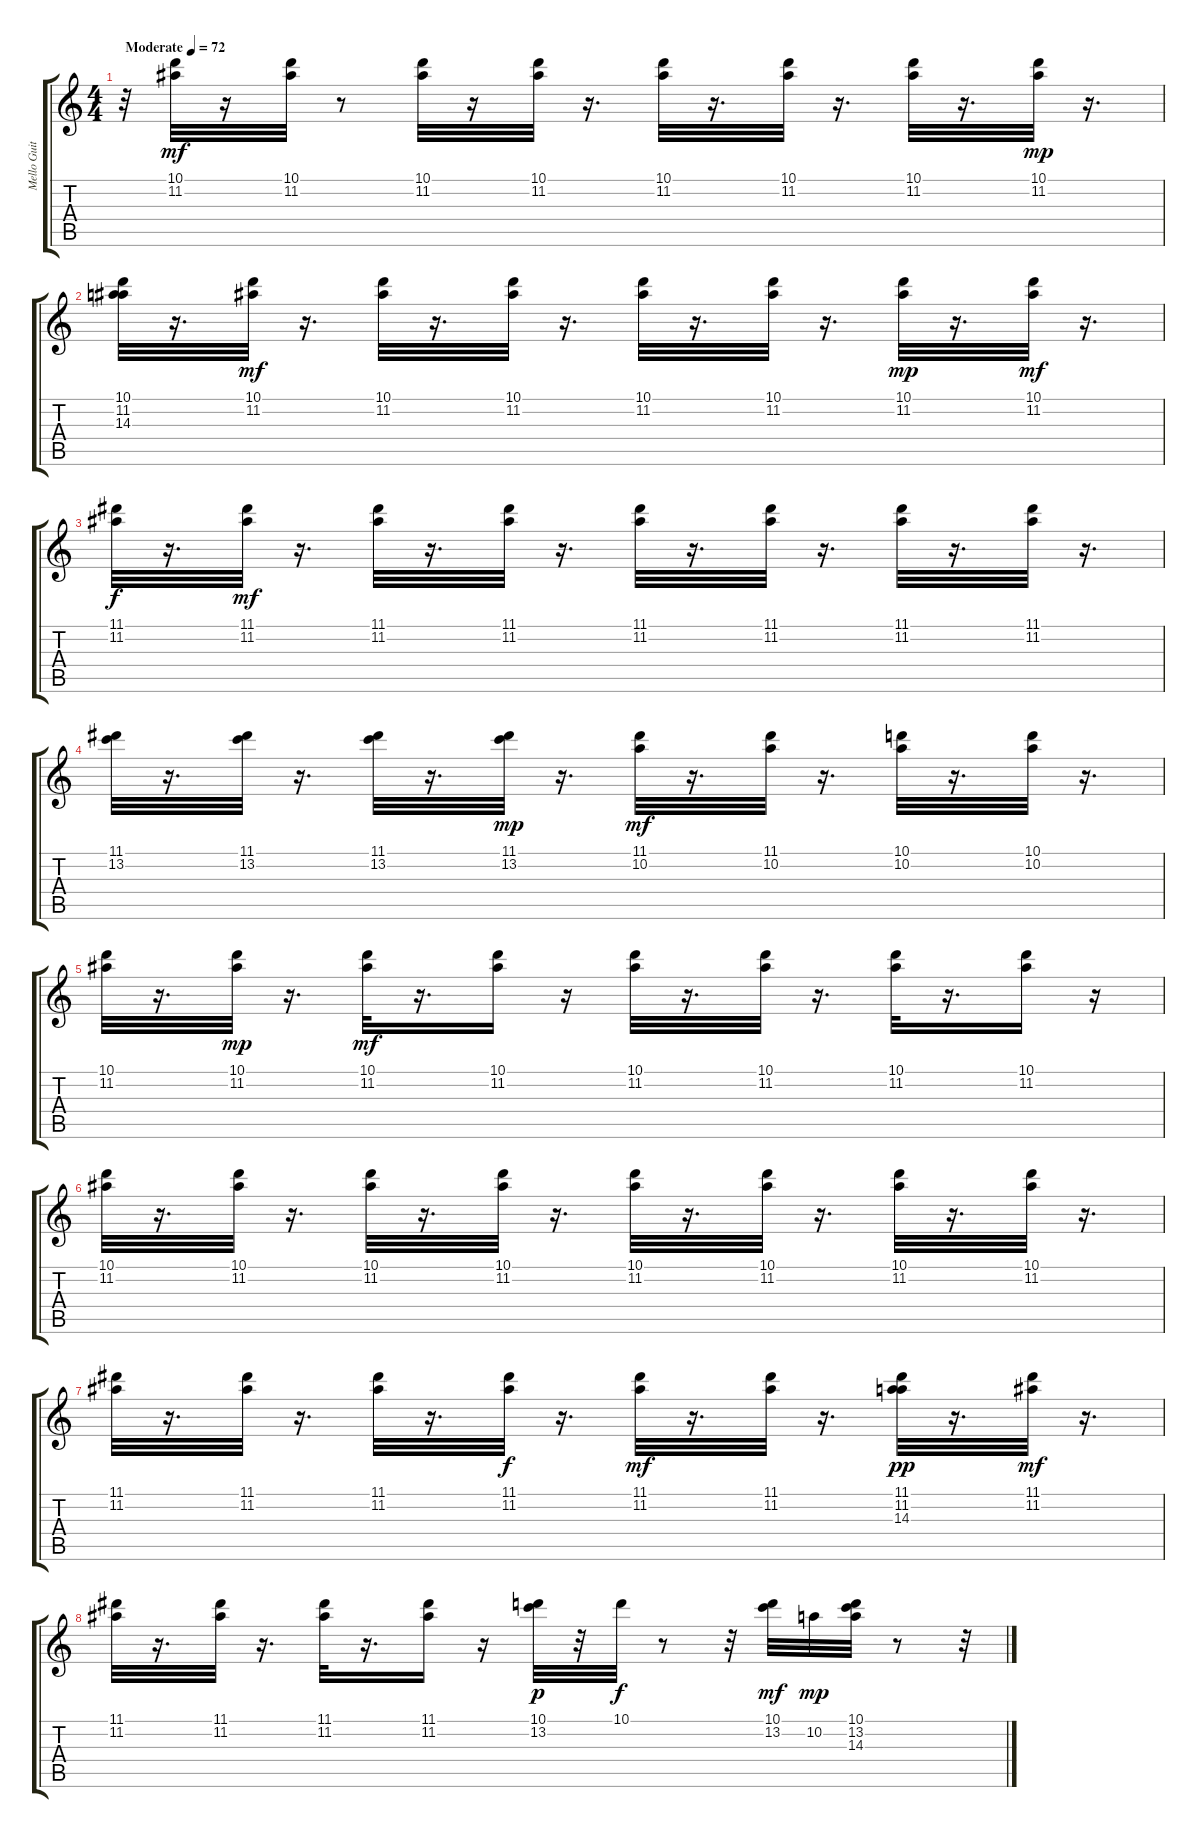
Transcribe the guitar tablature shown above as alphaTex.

\track ("Mello Guitar" "Mello Guit") {instrument electricguitarmuted}
\staff {score tabs}
\tuning (E4 B3 G3 D3 A2 E2) {hide}
\ts (4 4)
\tempo (72 "Moderate")
\clef g2
\ks c
r.32{dy mf instrument electricguitarmuted} (10.1 11.2).32 r.16 (10.1 11.2).32 r.8 (10.1 11.2).32 r.16 (10.1 11.2).32 r.16{d} (10.1 11.2).32 r.16{d} (10.1 11.2).32 r.16{d} (10.1 11.2).32 r.16{d} (10.1 11.2).32{dy mp} r.16{d} |
(10.1 11.2 14.3).32 r.16{d} (10.1 11.2).32{dy mf} r.16{d} (10.1 11.2).32 r.16{d} (10.1 11.2).32 r.16{d} (10.1 11.2).32 r.16{d} (10.1 11.2).32 r.16{d} (10.1 11.2).32{dy mp} r.16{d} (10.1 11.2).32{dy mf} r.16{d} |
(11.1 11.2).32{dy f} r.16{d} (11.1 11.2).32{dy mf} r.16{d} (11.1 11.2).32 r.16{d} (11.1 11.2).32 r.16{d} (11.1 11.2).32 r.16{d} (11.1 11.2).32 r.16{d} (11.1 11.2).32 r.16{d} (11.1 11.2).32 r.16{d} |
(11.1 13.2).32 r.16{d} (11.1 13.2).32 r.16{d} (11.1 13.2).32 r.16{d} (11.1 13.2).32{dy mp} r.16{d} (11.1 10.2).32{dy mf} r.16{d} (11.1 10.2).32 r.16{d} (10.1 10.2).32 r.16{d} (10.1 10.2).32 r.16{d} |
(10.1 11.2).32 r.16{d} (10.1 11.2).32{dy mp} r.16{d} (10.1 11.2).32{dy mf} r.16{d} (10.1 11.2).16 r.16 (10.1 11.2).32 r.16{d} (10.1 11.2).32 r.16{d} (10.1 11.2).32 r.16{d} (10.1 11.2).16 r.16 |
(10.1 11.2).32 r.16{d} (10.1 11.2).32 r.16{d} (10.1 11.2).32 r.16{d} (10.1 11.2).32 r.16{d} (10.1 11.2).32 r.16{d} (10.1 11.2).32 r.16{d} (10.1 11.2).32 r.16{d} (10.1 11.2).32 r.16{d} |
(11.1 11.2).32 r.16{d} (11.1 11.2).32 r.16{d} (11.1 11.2).32 r.16{d} (11.1 11.2).32{dy f} r.16{d} (11.1 11.2).32{dy mf} r.16{d} (11.1 11.2).32 r.16{d} (11.1 11.2 14.3).32{dy pp} r.16{d} (11.1 11.2).32{dy mf} r.16{d} |
(11.1 11.2).32 r.16{d} (11.1 11.2).32 r.16{d} (11.1 11.2).32 r.16{d} (11.1 11.2).16 r.16 (10.1 13.2).32{dy p} r.32 10.1.32{dy f} r.8 r.32 (10.1 13.2).32{dy mf} 10.2.32{dy mp} (10.1 13.2 14.3).32 r.8 r.32
